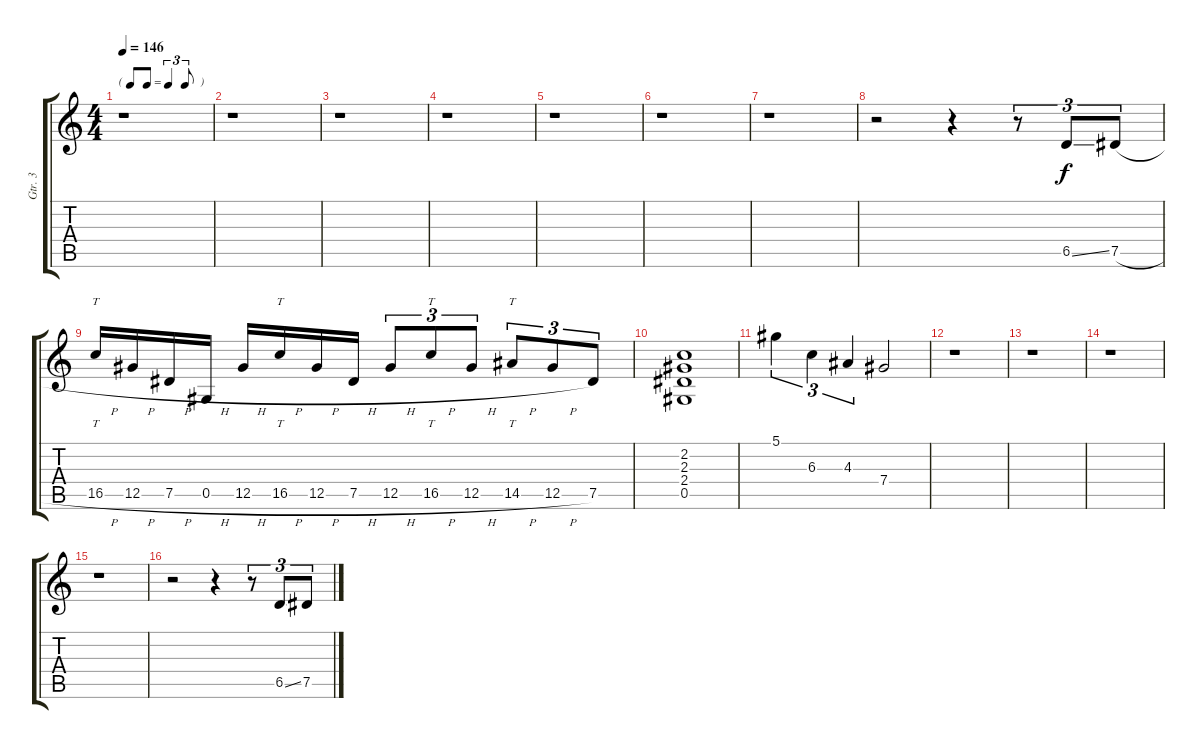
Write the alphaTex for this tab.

\track ("Gtr. 3" "Gtr. 3") {instrument distortionguitar}
\staff {score tabs}
\tuning (Eb4 Bb3 Gb3 Db3 Ab2 Eb2) {hide}
\ts (4 4)
\tf triplet8th
\tempo 146
\clef g2
\ks c
r.1{dy f} |
r.1 |
r.1 |
r.1 |
r.1 |
r.1 |
r.1 |
r.2 r.4 r.8{tu (3 2)} 6.5{ss}.8{tu (3 2)} 7.5{h}.8{tu (3 2)} |
16.5{h}.16{tt} 12.5{h}.16 7.5{h}.16 0.5{h}.16 12.5{h}.16 16.5{h}.16{tt} 12.5{h}.16 7.5{h}.16 12.5{h}.8{tu (3 2)} 16.5{h}.8{tt tu (3 2)} 12.5{h}.8{tu (3 2)} 14.5{h}.8{tt tu (3 2)} 12.5{h}.8{tu (3 2)} 7.5.8{tu (3 2)} |
(2.2 2.3 2.4 0.5).1 |
5.1.4{tu (3 2)} 6.3.4{tu (3 2)} 4.3.4{tu (3 2)} 7.4.2 |
r.1 |
r.1 |
r.1 |
r.1 |
r.2 r.4 r.8{tu (3 2)} 6.5{ss}.8{tu (3 2)} 7.5{h}.8{tu (3 2)}
